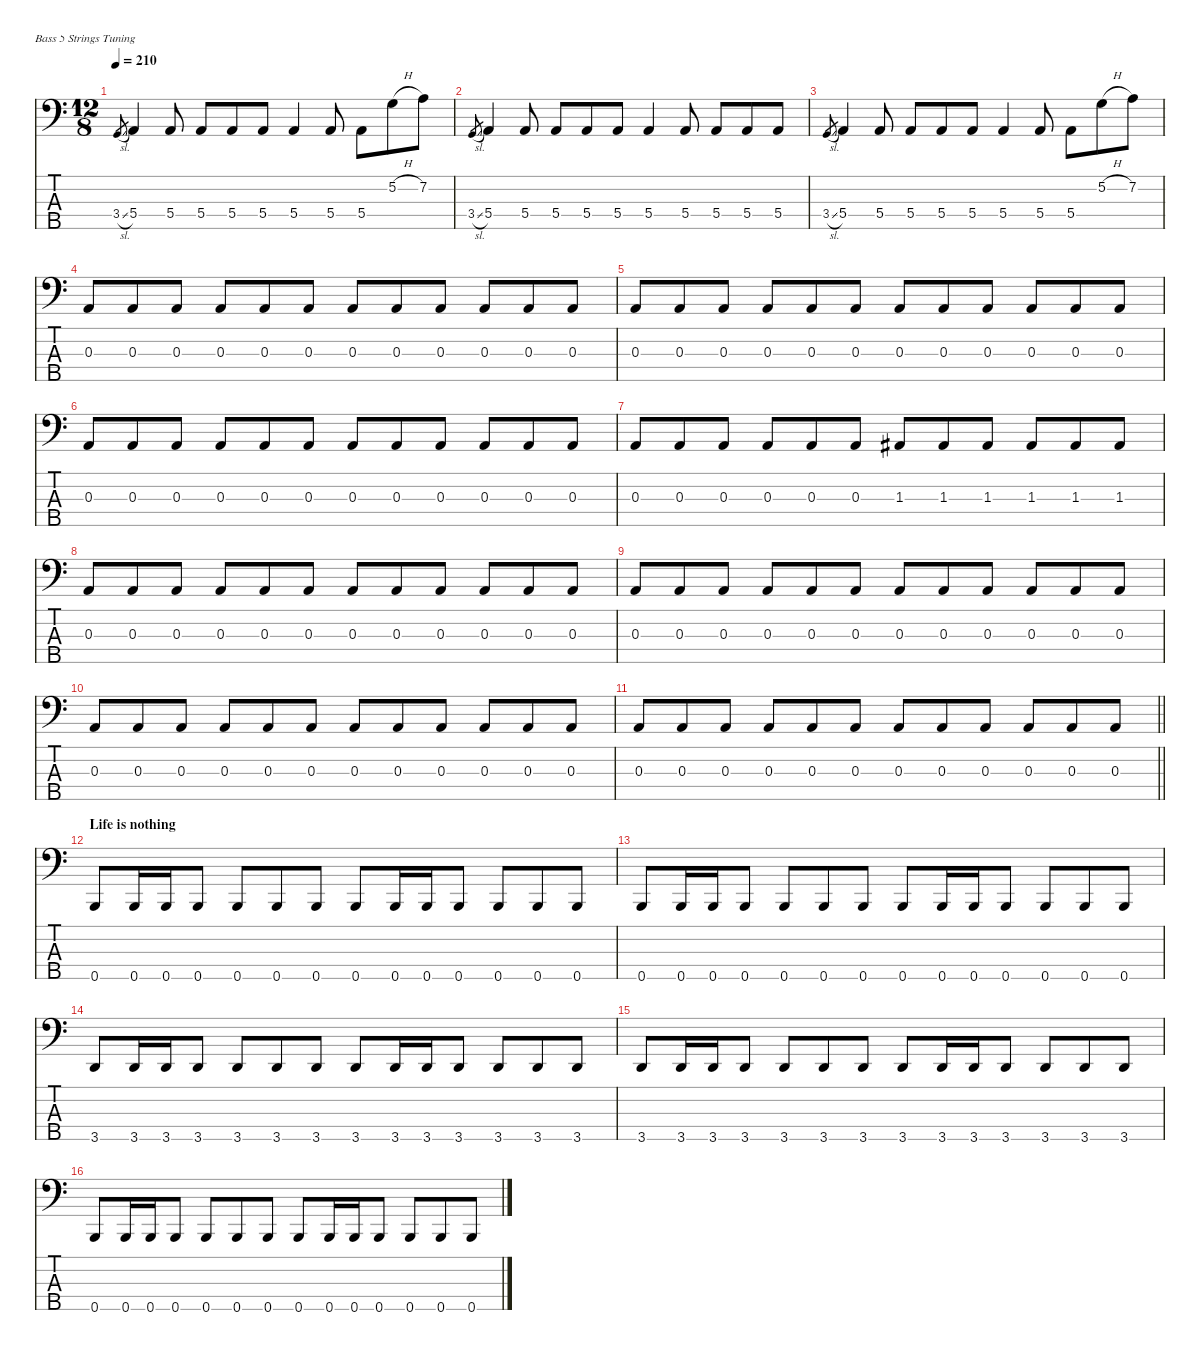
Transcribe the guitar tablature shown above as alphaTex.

\defaultSystemsLayout 4
\hideDynamics
\bracketExtendMode nobrackets
\singleTrackTrackNamePolicy hidden
\multiTrackTrackNamePolicy hidden
\firstSystemTrackNameMode fullname
\firstSystemTrackNameOrientation horizontal
\otherSystemsTrackNameOrientation horizontal
\track ("Bass" "el.bs.") {instrument electricbasspick}
\staff {score tabs}
\tuning (G2 D2 A1 E1 B0)
\ts (12 8)
\tempo 210
\clef f4
\ks c
3.4{sl}.8{gr dy mf} 5.4.4{dy f} 5.4.8 5.4.8 5.4.8 5.4.8 5.4.4 5.4.8 5.4.8 5.2{h}.8 7.2.8 |
3.4{sl}.8{gr dy mf} 5.4.4{dy f} 5.4.8 5.4.8 5.4.8 5.4.8 5.4.4 5.4.8 5.4.8 5.4.8 5.4.8 |
3.4{sl}.8{gr dy mf} 5.4.4{dy f} 5.4.8 5.4.8 5.4.8 5.4.8 5.4.4 5.4.8 5.4.8 5.2{h}.8 7.2.8 |
0.3.8 0.3.8 0.3.8 0.3.8 0.3.8 0.3.8 0.3.8 0.3.8 0.3.8 0.3.8 0.3.8 0.3.8 |
0.3.8 0.3.8 0.3.8 0.3.8 0.3.8 0.3.8 0.3.8 0.3.8 0.3.8 0.3.8 0.3.8 0.3.8 |
0.3.8 0.3.8 0.3.8 0.3.8 0.3.8 0.3.8 0.3.8 0.3.8 0.3.8 0.3.8 0.3.8 0.3.8 |
0.3.8 0.3.8 0.3.8 0.3.8 0.3.8 0.3.8 1.3{acc #}.8 1.3{acc #}.8 1.3{acc #}.8 1.3{acc #}.8 1.3{acc #}.8 1.3{acc #}.8 |
0.3.8 0.3.8 0.3.8 0.3.8 0.3.8 0.3.8 0.3.8 0.3.8 0.3.8 0.3.8 0.3.8 0.3.8 |
0.3.8 0.3.8 0.3.8 0.3.8 0.3.8 0.3.8 0.3.8 0.3.8 0.3.8 0.3.8 0.3.8 0.3.8 |
0.3.8 0.3.8 0.3.8 0.3.8 0.3.8 0.3.8 0.3.8 0.3.8 0.3.8 0.3.8 0.3.8 0.3.8 |
\barLineRight lightlight
0.3.8 0.3.8 0.3.8 0.3.8 0.3.8 0.3.8 0.3.8 0.3.8 0.3.8 0.3.8 0.3.8 0.3.8 |
\section ("" "Life is nothing")
0.5.8 0.5.16 0.5.16 0.5.8 0.5.8 0.5.8 0.5.8 0.5.8 0.5.16 0.5.16 0.5.8 0.5.8 0.5.8 0.5.8 |
0.5.8 0.5.16 0.5.16 0.5.8 0.5.8 0.5.8 0.5.8 0.5.8 0.5.16 0.5.16 0.5.8 0.5.8 0.5.8 0.5.8 |
3.5.8 3.5.16 3.5.16 3.5.8 3.5.8 3.5.8 3.5.8 3.5.8 3.5.16 3.5.16 3.5.8 3.5.8 3.5.8 3.5.8 |
3.5.8 3.5.16 3.5.16 3.5.8 3.5.8 3.5.8 3.5.8 3.5.8 3.5.16 3.5.16 3.5.8 3.5.8 3.5.8 3.5.8 |
0.5.8 0.5.16 0.5.16 0.5.8 0.5.8 0.5.8 0.5.8 0.5.8 0.5.16 0.5.16 0.5.8 0.5.8 0.5.8 0.5.8
